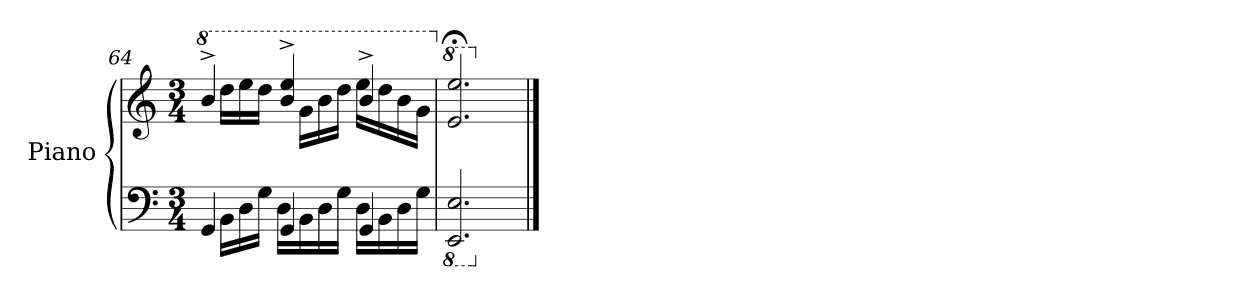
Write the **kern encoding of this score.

**kern	**kern
*part1	*part1
*staff2	*staff1
*I"Piano	*
*I'Pno.	*
*clefF4	*clefG2
*k[]	*k[]
*M3/4	*M3/4
=64	=64
*^	*
*	*	*8va
*	*	*^
4GG/	16ryy	4bb^/	16ryy
.	16BB\LL	.	16ddd\LL
.	16D\	.	16eee\
.	16G\JJ	.	16ddd\JJ
4GG/	16D\LL	4bb/^ 4eee/^	16ryy
.	16BB\	.	16gg\LL
.	16D\	.	16bb\
.	16G\JJ	.	16ddd\JJ
4GG/	16D\LL	4bb^/	16eee\LL
.	16BB\	.	16ddd\
.	16D\	.	16bb\
.	16G\JJ	.	16gg\JJ
*v	*v	*	*
*	*v	*v
!!LO:LB:g=z
=65	=65
*8ba	*
*	*X8va
*	*8va
2.EEE/ 2.EE/	2.ee/;< 2.eee/;<
*	*X8va
*X8ba	*
==	==
*-	*-
